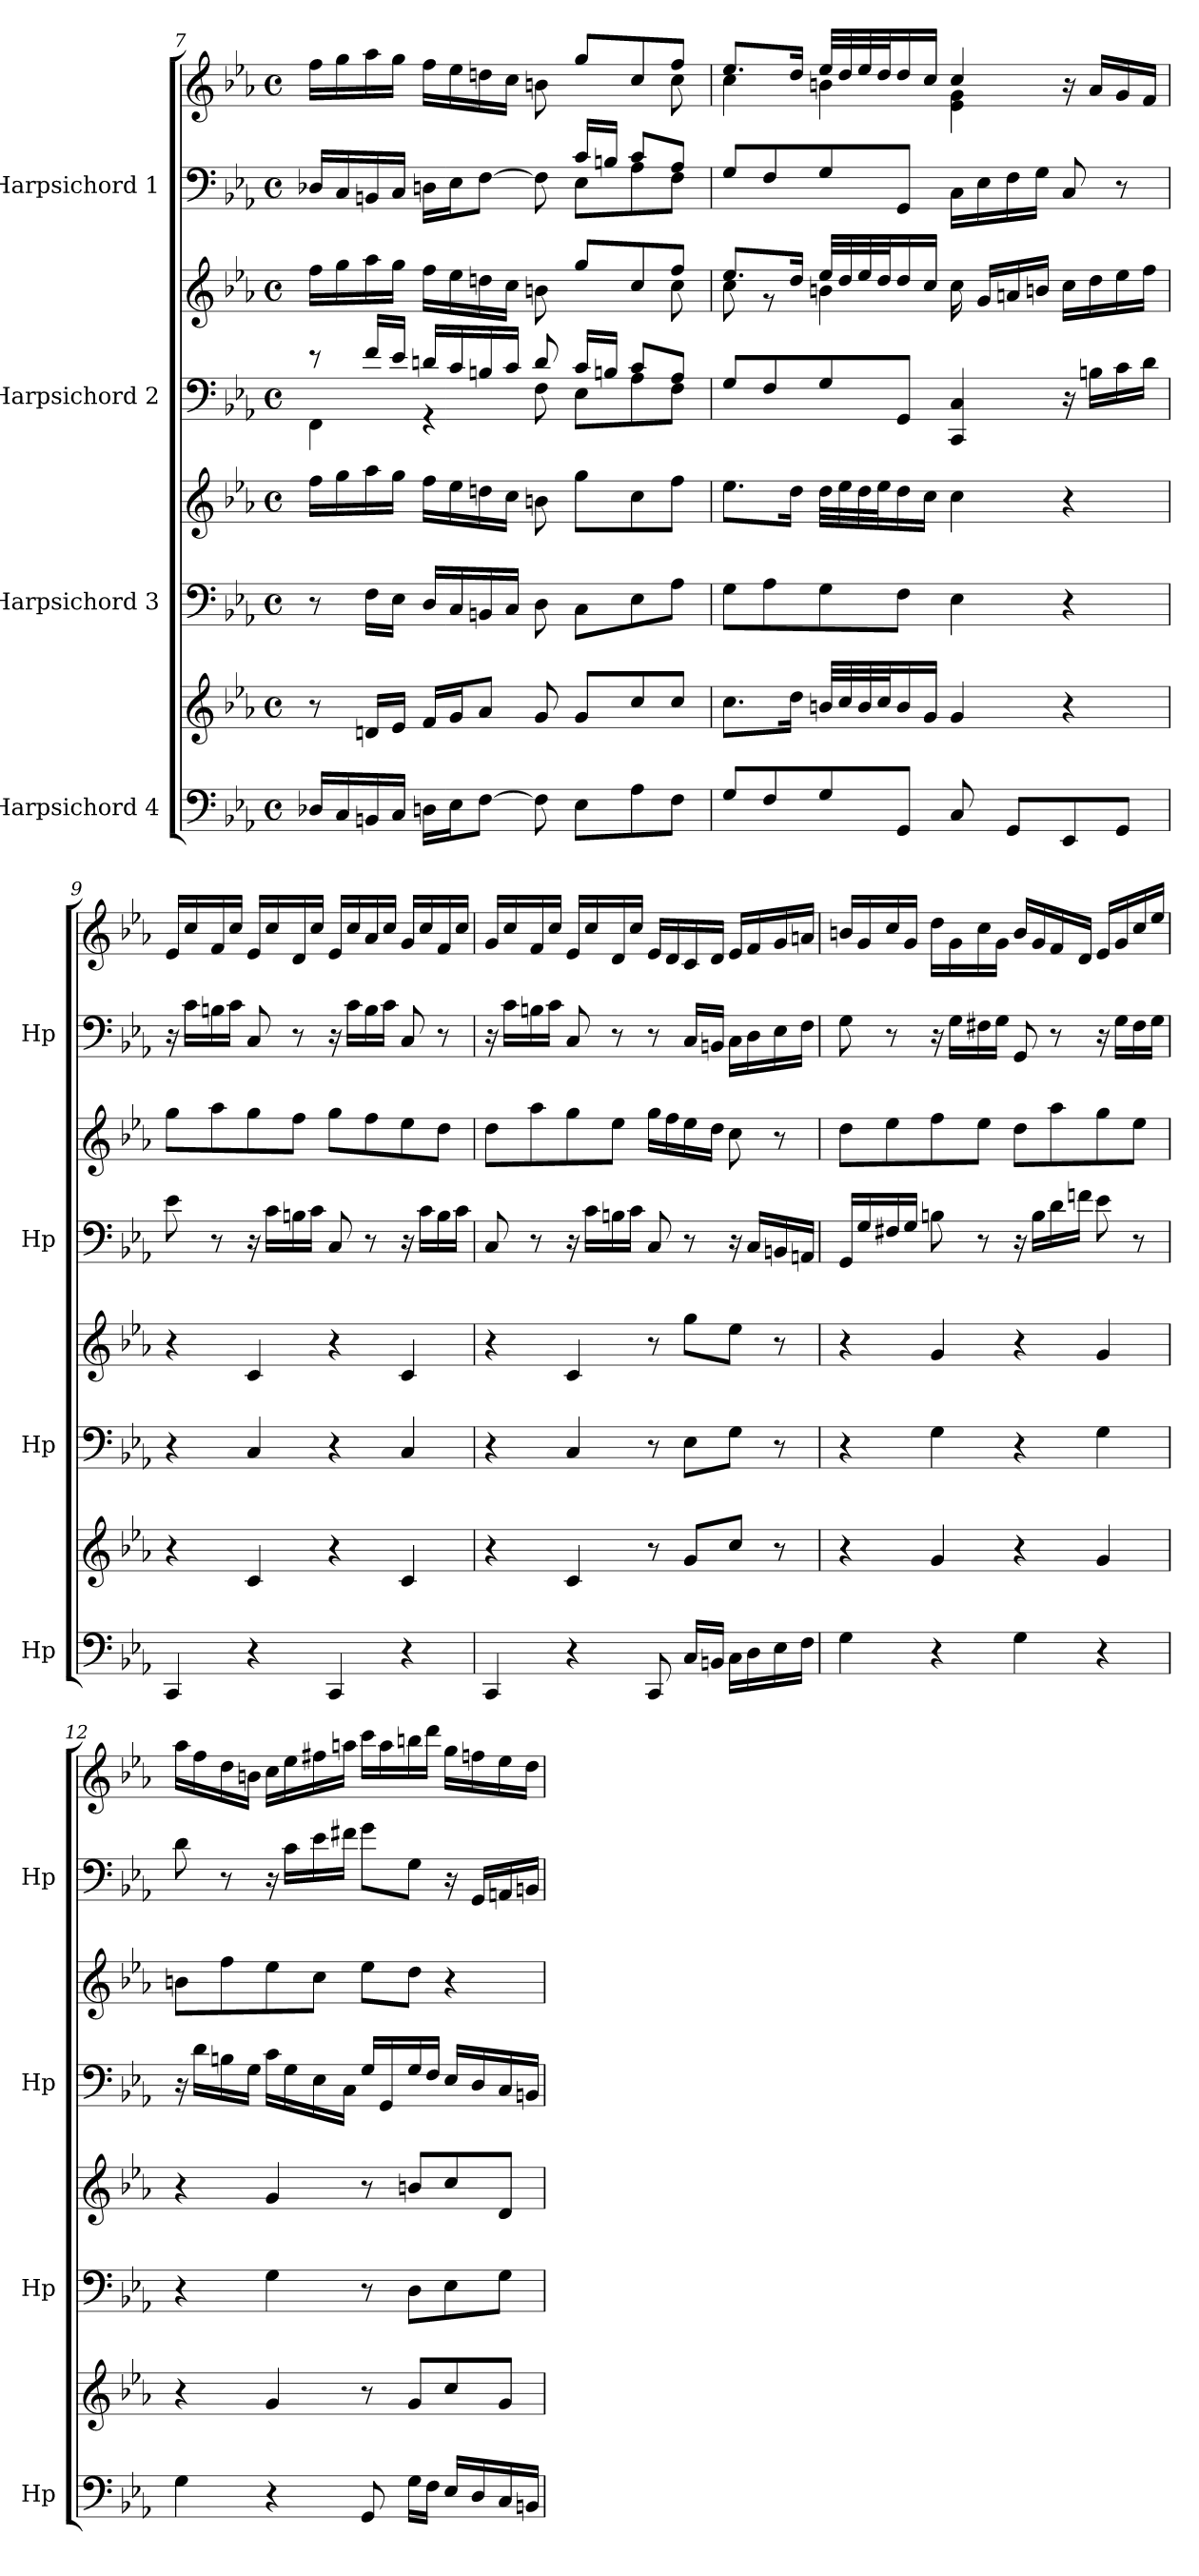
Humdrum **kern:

**kern	**kern	**kern	**kern	**kern	**kern	**kern	**kern
*part4	*part4	*part3	*part3	*part2	*part2	*part1	*part1
*staff8	*staff7	*staff6	*staff5	*staff4	*staff3	*staff2	*staff1
*I"Harpsichord 4	*	*I"Harpsichord 3	*	*I"Harpsichord 2	*	*I"Harpsichord 1	*
*I'Hp	*	*I'Hp	*	*I'Hp	*	*I'Hp	*
*clefF4	*clefG2	*clefF4	*clefG2	*clefF4	*clefG2	*clefF4	*clefG2
*k[b-e-a-]	*k[b-e-a-]	*k[b-e-a-]	*k[b-e-a-]	*k[b-e-a-]	*k[b-e-a-]	*k[b-e-a-]	*k[b-e-a-]
*M4/4	*M4/4	*M4/4	*M4/4	*M4/4	*M4/4	*M4/4	*M4/4
*met(c)	*met(c)	*met(c)	*met(c)	*met(c)	*met(c)	*met(c)	*met(c)
=7	=7	=7	=7	=7	=7	=7	=7
*	*	*	*	*^	*^	*^	*^
16D-X/LL	8r	8r	16ff\LL	8r	4FF\	16ff\LL	2ryy	16D-X/LL	2ryy	16ff\LL	2ryy
16C/	.	.	16gg\	.	.	16gg\	.	16C/	.	16gg\	.
16BBn/	16dn/LL	16F\LL	16aa-\	16f/LL	.	16aa-\	.	16BBn/	.	16aa-\	.
16C/JJ	16e-/JJ	16E-\JJ	16gg\JJ	16e-/JJ	.	16gg\JJ	.	16C/JJ	.	16gg\JJ	.
16Dn\LL	16f/LL	16D/LL	16ff\LL	16dn/LL	4r	16ff\LL	.	16Dn\LL	.	16ff\LL	.
16E-\J	16g/J	16C/	16ee-\	16c/	.	16ee-\	.	16E-\J	.	16ee-\	.
[8F\J	8a-/J	16BBn/	16ddn\	16Bn/	.	16ddn\	.	[8F\J	.	16ddn\	.
.	.	16C/JJ	16cc\JJ	16c/JJ	.	16cc\JJ	.	.	.	16cc\JJ	.
8F\]	8g/	8D\	8bn\	8d/	8F\	8bn\	4ryy	8F\]	8ryy	8bn\	4ryy
8E-\L	8g/L	8C\L	8gg\L	16c/LL	8E-\L	8gg/L	.	16c/LL	8E-\L	8gg/L	.
.	.	.	.	16Bn/JJ	.	.	.	16Bn/JJ	.	.	.
8A-\	8cc/	8E-\	8cc\	8c/L	8A-\	8cc/	8ryy	8c/L	8A-\	8cc/	8ryy
8F\J	8cc/J	8A-\J	8ff\J	8A-/J	8F\J	8ff/J	8cc\	8A-/J	8F\J	8ff/J	8cc\
*	*	*	*	*v	*v	*	*	*v	*v	*	*
!!LO:PB:g=z	!!
=8	=8	=8	=8	=8	=8	=8	=8	=8	=8
8G/L	8.cc\L	8G\L	8.ee-\L	8G/L	8.ee-/L	8cc\	8G/L	8.ee-/L	4cc\
8F/	.	8A-\	.	8F/	.	8r	8F/	.	.
.	16dd\Jk	.	16dd\Jk	.	16dd/Jk	.	.	16dd/Jk	.
8G/	32bn/LLL	8G\	32dd\LLL	8G/	32ee-/LLL	4bn\	8G/	32ee-/LLL	4bn\
.	32cc/	.	32ee-\	.	32dd/	.	.	32dd/	.
.	32b/	.	32dd\	.	32ee-/	.	.	32ee-/	.
.	32cc/J	.	32ee-\J	.	32dd/J	.	.	32dd/J	.
8GG/J	16b/	8F\J	16dd\	8GG/J	16dd/	.	8GG/J	16dd/	.
.	16g/JJ	.	16cc\JJ	.	16cc/JJ	.	.	16cc/JJ	.
8C/	4g/	4E-\	4cc\	4CC/ 4C/	16cc\	2ryy	16C\LL	4cc/	4e-\ 4g\
.	.	.	.	.	16g/LL	.	16E-\	.	.
8GG/L	.	.	.	.	16an/	.	16F\	.	.
.	.	.	.	.	16bn/JJ	.	16G\JJ	.	.
8EE-/	4r	4r	4r	16r	16cc\LL	.	8C/	16r	4ryy
.	.	.	.	16Bn\LL	16dd\	.	.	16a-/LL	.
8GG/J	.	.	.	16c\	16ee-\	.	8r	16g/	.
.	.	.	.	16d\JJ	16ff\JJ	.	.	16f/JJ	.
*	*	*	*	*	*v	*v	*	*v	*v
=9	=9	=9	=9	=9	=9	=9	=9
4CC/	4r	4r	4r	8e-\	8gg\L	16r	16e-/LL
.	.	.	.	.	.	16c\LL	16cc/
.	.	.	.	8r	8aa-\	16Bn\	16f/
.	.	.	.	.	.	16c\JJ	16cc/JJ
4r	4c/	4C/	4c/	16r	8gg\	8C/	16e-/LL
.	.	.	.	16c\LL	.	.	16cc/
.	.	.	.	16Bn\	8ff\J	8r	16d/
.	.	.	.	16c\JJ	.	.	16cc/JJ
4CC/	4r	4r	4r	8C/	8gg\L	16r	16e-/LL
.	.	.	.	.	.	16c\LL	16cc/
.	.	.	.	8r	8ff\	16B\	16a-/
.	.	.	.	.	.	16c\JJ	16cc/JJ
4r	4c/	4C/	4c/	16r	8ee-\	8C/	16g/LL
.	.	.	.	16c\LL	.	.	16cc/
.	.	.	.	16B\	8dd\J	8r	16f/
.	.	.	.	16c\JJ	.	.	16cc/JJ
!!LO:PB:g=z
=10	=10	=10	=10	=10	=10	=10	=10
4CC/	4r	4r	4r	8C/	8dd\L	16r	16g/LL
.	.	.	.	.	.	16c\LL	16cc/
.	.	.	.	8r	8aa-\	16Bn\	16f/
.	.	.	.	.	.	16c\JJ	16cc/JJ
4r	4c/	4C/	4c/	16r	8gg\	8C/	16e-/LL
.	.	.	.	16c\LL	.	.	16cc/
.	.	.	.	16Bn\	8ee-\J	8r	16d/
.	.	.	.	16c\JJ	.	.	16cc/JJ
8CC/	8r	8r	8r	8C/	16gg\LL	8r	16e-/LL
.	.	.	.	.	16ff\	.	16d/
16C/LL	8g/L	8E-\L	8gg\L	8r	16ee-\	16C/LL	16c/
16BBn/JJ	.	.	.	.	16dd\JJ	16BBn/JJ	16d/JJ
16C\LL	8cc/J	8G\J	8ee-\J	16r	8cc\	16C\LL	16e-/LL
16D\	.	.	.	16C/LL	.	16D\	16f/
16E-\	8r	8r	8r	16BBn/	8r	16E-\	16g/
16F\JJ	.	.	.	16AAn/JJ	.	16F\JJ	16an/JJ
=11	=11	=11	=11	=11	=11	=11	=11
4G\	4r	4r	4r	16GG/LL	8dd\L	8G\	16bn/LL
.	.	.	.	16G/	.	.	16g/
.	.	.	.	16F#X/	8ee-\	8r	16cc/
.	.	.	.	16G/JJ	.	.	16g/JJ
4r	4g/	4G\	4g/	8Bn\	8ff\	16r	16dd\LL
.	.	.	.	.	.	16G\LL	16g\
.	.	.	.	8r	8ee-\J	16F#X\	16cc\
.	.	.	.	.	.	16G\JJ	16g\JJ
4G\	4r	4r	4r	16r	8dd\L	8GG/	16b/LL
.	.	.	.	16B\LL	.	.	16g/
.	.	.	.	16d\	8aa-\	8r	16f/
.	.	.	.	16fn\JJ	.	.	16d/JJ
4r	4g/	4G\	4g/	8e-\	8gg\	16r	16e-/LL
.	.	.	.	.	.	16G\LL	16g/
.	.	.	.	8r	8ee-\J	16F#\	16cc/
.	.	.	.	.	.	16G\JJ	16ee-/JJ
!!LO:PB:g=z
=12	=12	=12	=12	=12	=12	=12	=12
4G\	4r	4r	4r	16r	8bn\L	8d\	16aa-\LL
.	.	.	.	16d\LL	.	.	16ff\
.	.	.	.	16Bn\	8ff\	8r	16dd\
.	.	.	.	16G\JJ	.	.	16bn\JJ
4r	4g/	4G\	4g/	16c\LL	8ee-\	16r	16cc\LL
.	.	.	.	16G\	.	16c\LL	16ee-\
.	.	.	.	16E-\	8cc\J	16e-\	16ff#X\
.	.	.	.	16C\JJ	.	16f#X\JJ	16aan\JJ
8GG/	8r	8r	8r	16G/LL	8ee-\L	8g\L	16ccc\LL
.	.	.	.	16GG/	.	.	16aa\
16G\LL	8g/L	8D\L	8bn/L	16G/	8dd\J	8G\J	16bbn\
16F\JJ	.	.	.	16F/JJ	.	.	16ddd\JJ
16E-/LL	8cc/	8E-\	8cc/	16E-/LL	4r	16r	16gg\LL
16D/	.	.	.	16D/	.	16GG/LL	16ffn\
16C/	8g/J	8G\J	8d/J	16C/	.	16AAn/	16ee-\
16BBn/JJ	.	.	.	16BBn/JJ	.	16BBn/JJ	16dd\JJ
=	=	=	=	=	=	=	=
*-	*-	*-	*-	*-	*-	*-	*-
